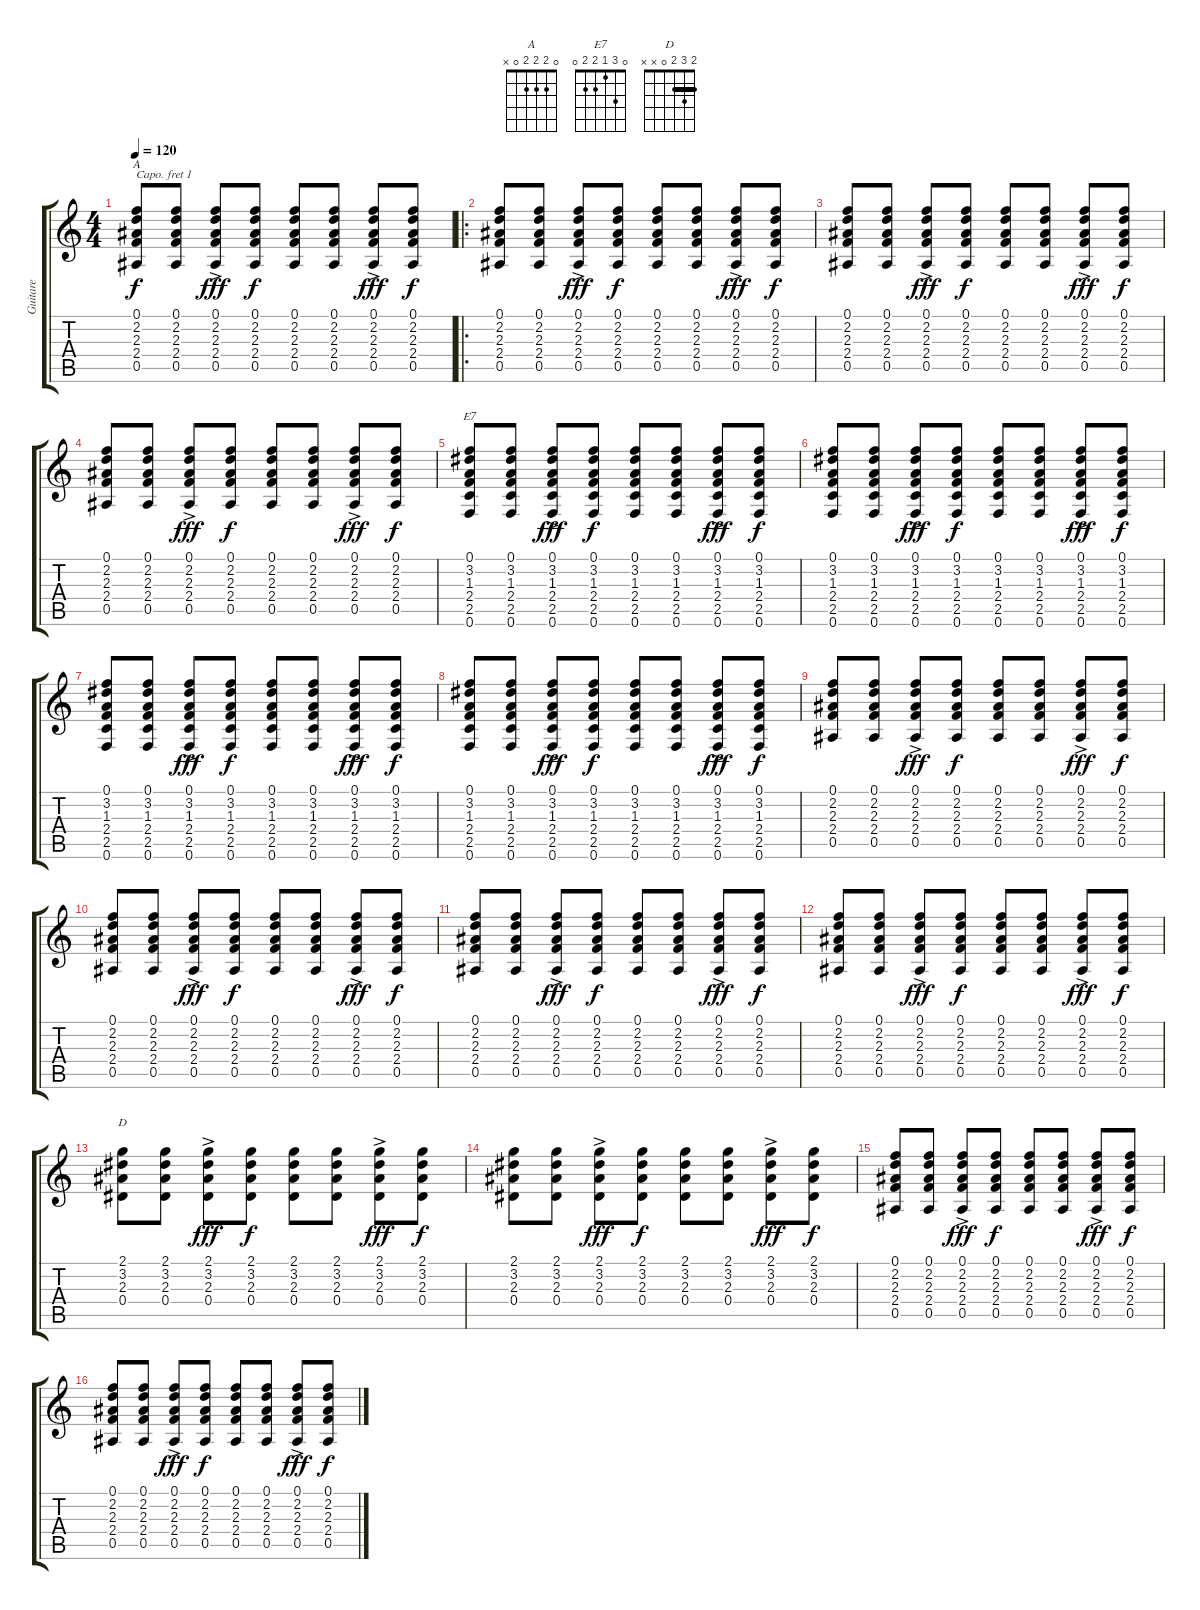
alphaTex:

\track ("Guitare" "Guitare") {instrument acousticguitarnylon}
\staff {score tabs}
\capo 1
\tuning (E4 B3 G3 D3 A2 E2) {hide}
\chord ("A" 0 2 2 2 0 x)
\chord ("E7" 0 3 1 2 2 0)
\chord ("D" 2 3 2 0 x x) {barre 2}
\ts (4 4)
\tempo 120
\clef g2
\ks c
(0.1 2.2 2.3 2.4 0.5).8{ch "A" dy f} (0.1 2.2 2.3 2.4 0.5).8 (0.1 2.2{ac} 2.3 2.4 0.5).8{dy fff} (0.1 2.2 2.3 2.4 0.5).8{dy f} (0.1 2.2 2.3 2.4 0.5).8 (0.1 2.2 2.3 2.4 0.5).8 (0.1 2.2 2.3{ac} 2.4 0.5).8{dy fff} (0.1 2.2 2.3 2.4 0.5).8{dy f} |
\ro
(0.1 2.2 2.3 2.4 0.5).8 (0.1 2.2 2.3 2.4 0.5).8 (0.1 2.2{ac} 2.3 2.4 0.5).8{dy fff} (0.1 2.2 2.3 2.4 0.5).8{dy f} (0.1 2.2 2.3 2.4 0.5).8 (0.1 2.2 2.3 2.4 0.5).8 (0.1 2.2{ac} 2.3 2.4 0.5).8{dy fff} (0.1 2.2 2.3 2.4 0.5).8{dy f} |
(0.1 2.2 2.3 2.4 0.5).8 (0.1 2.2 2.3 2.4 0.5).8 (0.1 2.2{ac} 2.3 2.4 0.5).8{dy fff} (0.1 2.2 2.3 2.4 0.5).8{dy f} (0.1 2.2 2.3 2.4 0.5).8 (0.1 2.2 2.3 2.4 0.5).8 (0.1 2.2 2.3{ac} 2.4 0.5).8{dy fff} (0.1 2.2 2.3 2.4 0.5).8{dy f} |
(0.1 2.2 2.3 2.4 0.5).8 (0.1 2.2 2.3 2.4 0.5).8 (0.1 2.2{ac} 2.3 2.4 0.5).8{dy fff} (0.1 2.2 2.3 2.4 0.5).8{dy f} (0.1 2.2 2.3 2.4 0.5).8 (0.1 2.2 2.3 2.4 0.5).8 (0.1 2.2{ac} 2.3 2.4 0.5).8{dy fff} (0.1 2.2 2.3 2.4 0.5).8{dy f} |
(0.1 3.2 1.3 2.4 2.5 0.6).8{ch "E7"} (0.1 3.2 1.3 2.4 2.5 0.6).8 (0.1 3.2{ac} 1.3 2.4 2.5 0.6).8{dy fff} (0.1 3.2 1.3 2.4 2.5 0.6).8{dy f} (0.1 3.2 1.3 2.4 2.5 0.6).8 (0.1 3.2 1.3 2.4 2.5 0.6).8 (0.1 3.2{ac} 1.3 2.4 2.5 0.6).8{dy fff} (0.1 3.2 1.3 2.4 2.5 0.6).8{dy f} |
(0.1 3.2 1.3 2.4 2.5 0.6).8 (0.1 3.2 1.3 2.4 2.5 0.6).8 (0.1 3.2 1.3 2.4{ac} 2.5 0.6).8{dy fff} (0.1 3.2 1.3 2.4 2.5 0.6).8{dy f} (0.1 3.2 1.3 2.4 2.5 0.6).8 (0.1 3.2 1.3 2.4 2.5 0.6).8 (0.1 3.2 1.3{ac} 2.4 2.5 0.6).8{dy fff} (0.1 3.2 1.3 2.4 2.5 0.6).8{dy f} |
(0.1 3.2 1.3 2.4 2.5 0.6).8 (0.1 3.2 1.3 2.4 2.5 0.6).8 (0.1 3.2 1.3 2.4{ac} 2.5 0.6).8{dy fff} (0.1 3.2 1.3 2.4 2.5 0.6).8{dy f} (0.1 3.2 1.3 2.4 2.5 0.6).8 (0.1 3.2 1.3 2.4 2.5 0.6).8 (0.1 3.2 1.3{ac} 2.4 2.5 0.6).8{dy fff} (0.1 3.2 1.3 2.4 2.5 0.6).8{dy f} |
(0.1 3.2 1.3 2.4 2.5 0.6).8 (0.1 3.2 1.3 2.4 2.5 0.6).8 (0.1 3.2 1.3 2.4{ac} 2.5 0.6).8{dy fff} (0.1 3.2 1.3 2.4 2.5 0.6).8{dy f} (0.1 3.2 1.3 2.4 2.5 0.6).8 (0.1 3.2 1.3 2.4 2.5 0.6).8 (0.1 3.2 1.3{ac} 2.4 2.5 0.6).8{dy fff} (0.1 3.2 1.3 2.4 2.5 0.6).8{dy f} |
(0.1 2.2 2.3 2.4 0.5).8 (0.1 2.2 2.3 2.4 0.5).8 (0.1 2.2{ac} 2.3 2.4 0.5).8{dy fff} (0.1 2.2 2.3 2.4 0.5).8{dy f} (0.1 2.2 2.3 2.4 0.5).8 (0.1 2.2 2.3 2.4 0.5).8 (0.1 2.2 2.3{ac} 2.4 0.5).8{dy fff} (0.1 2.2 2.3 2.4 0.5).8{dy f} |
(0.1 2.2 2.3 2.4 0.5).8 (0.1 2.2 2.3 2.4 0.5).8 (0.1 2.2{ac} 2.3 2.4 0.5).8{dy fff} (0.1 2.2 2.3 2.4 0.5).8{dy f} (0.1 2.2 2.3 2.4 0.5).8 (0.1 2.2 2.3 2.4 0.5).8 (0.1 2.2{ac} 2.3 2.4 0.5).8{dy fff} (0.1 2.2 2.3 2.4 0.5).8{dy f} |
(0.1 2.2 2.3 2.4 0.5).8 (0.1 2.2 2.3 2.4 0.5).8 (0.1 2.2{ac} 2.3 2.4 0.5).8{dy fff} (0.1 2.2 2.3 2.4 0.5).8{dy f} (0.1 2.2 2.3 2.4 0.5).8 (0.1 2.2 2.3 2.4 0.5).8 (0.1 2.2{ac} 2.3 2.4 0.5).8{dy fff} (0.1 2.2 2.3 2.4 0.5).8{dy f} |
(0.1 2.2 2.3 2.4 0.5).8 (0.1 2.2 2.3 2.4 0.5).8 (0.1 2.2{ac} 2.3 2.4 0.5).8{dy fff} (0.1 2.2 2.3 2.4 0.5).8{dy f} (0.1 2.2 2.3 2.4 0.5).8 (0.1 2.2 2.3 2.4 0.5).8 (0.1 2.2{ac} 2.3 2.4 0.5).8{dy fff} (0.1 2.2 2.3 2.4 0.5).8{dy f} |
(2.1 3.2 2.3 0.4).8{ch "D"} (2.1 3.2 2.3 0.4).8 (2.1{ac} 3.2 2.3 0.4).8{dy fff} (2.1 3.2 2.3 0.4).8{dy f} (2.1 3.2 2.3 0.4).8 (2.1 3.2 2.3 0.4).8 (2.1 3.2 2.3{ac} 0.4).8{dy fff} (2.1 3.2 2.3 0.4).8{dy f} |
(2.1 3.2 2.3 0.4).8 (2.1 3.2 2.3 0.4).8 (2.1{ac} 3.2 2.3 0.4).8{dy fff} (2.1 3.2 2.3 0.4).8{dy f} (2.1 3.2 2.3 0.4).8 (2.1 3.2 2.3 0.4).8 (2.1 3.2 2.3{ac} 0.4).8{dy fff} (2.1 3.2 2.3 0.4).8{dy f} |
(0.1 2.2 2.3 2.4 0.5).8 (0.1 2.2 2.3 2.4 0.5).8 (0.1 2.2{ac} 2.3 2.4 0.5).8{dy fff} (0.1 2.2 2.3 2.4 0.5).8{dy f} (0.1 2.2 2.3 2.4 0.5).8 (0.1 2.2 2.3 2.4 0.5).8 (0.1 2.2 2.3{ac} 2.4 0.5).8{dy fff} (0.1 2.2 2.3 2.4 0.5).8{dy f} |
(0.1 2.2 2.3 2.4 0.5).8 (0.1 2.2 2.3 2.4 0.5).8 (0.1 2.2{ac} 2.3 2.4 0.5).8{dy fff} (0.1 2.2 2.3 2.4 0.5).8{dy f} (0.1 2.2 2.3 2.4 0.5).8 (0.1 2.2 2.3 2.4 0.5).8 (0.1 2.2{ac} 2.3 2.4 0.5).8{dy fff} (0.1 2.2 2.3 2.4 0.5).8{dy f}
